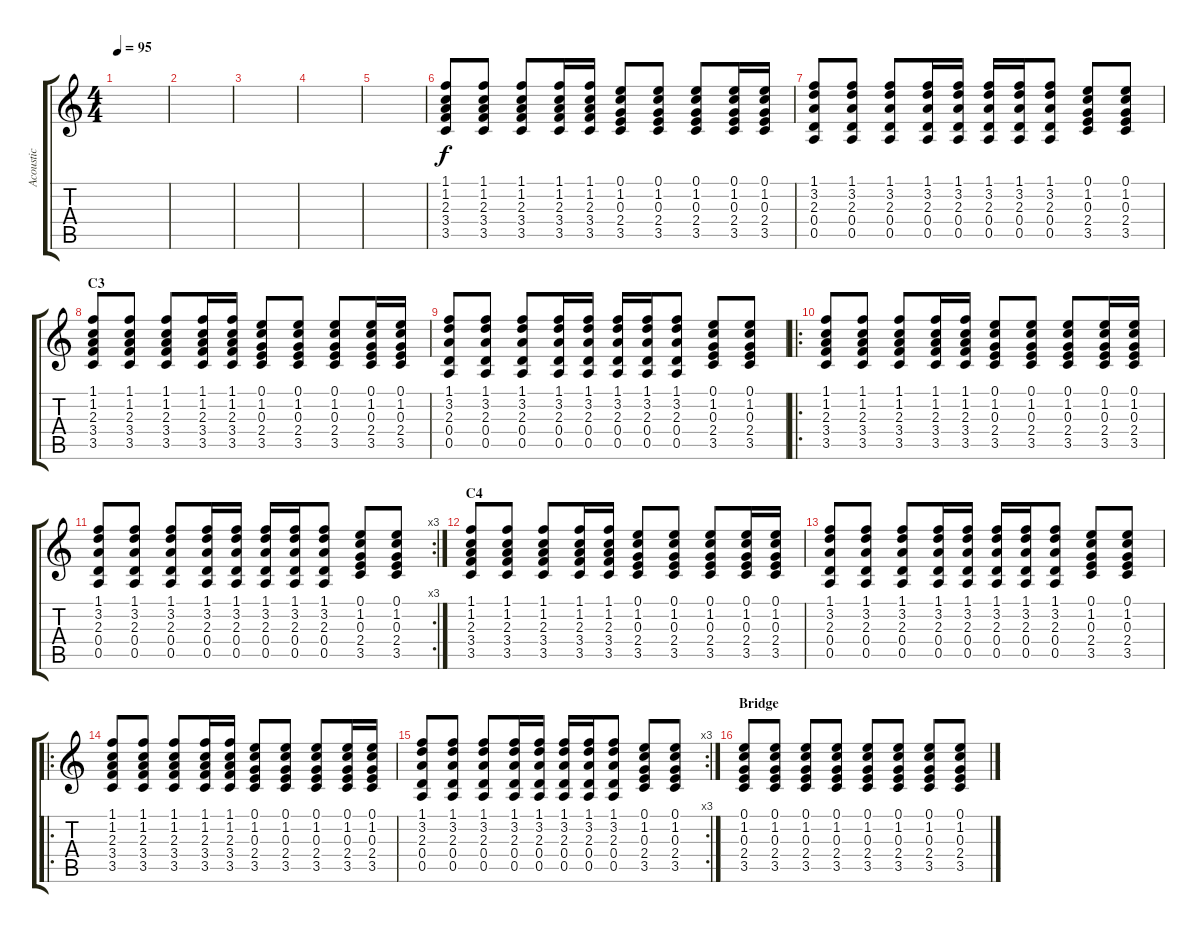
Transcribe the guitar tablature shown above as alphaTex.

\track ("Acoustic" "Acoustic") {instrument acousticguitarsteel}
\staff {score tabs}
\tuning (E4 B3 G3 D3 A2 E2) {hide}
\ts (4 4)
\tempo 95
\clef g2
\ks c
|
|
|
|
|
(1.1 1.2 2.3 3.4 3.5).8 (1.1 1.2 2.3 3.4 3.5).8 (1.1 1.2 2.3 3.4 3.5).8 (1.1 1.2 2.3 3.4 3.5).16 (1.1 1.2 2.3 3.4 3.5).16 (0.1 1.2 0.3 2.4 3.5).8 (0.1 1.2 0.3 2.4 3.5).8 (0.1 1.2 0.3 2.4 3.5).8 (0.1 1.2 0.3 2.4 3.5).16 (0.1 1.2 0.3 2.4 3.5).16 |
(1.1 3.2 2.3 0.4 0.5).8 (1.1 3.2 2.3 0.4 0.5).8 (1.1 3.2 2.3 0.4 0.5).8 (1.1 3.2 2.3 0.4 0.5).16 (1.1 3.2 2.3 0.4 0.5).16 (1.1 3.2 2.3 0.4 0.5).16 (1.1 3.2 2.3 0.4 0.5).16 (1.1 3.2 2.3 0.4 0.5).8 (0.1 1.2 0.3 2.4 3.5).8 (0.1 1.2 0.3 2.4 3.5).8 |
\section ("" "C3")
(1.1 1.2 2.3 3.4 3.5).8 (1.1 1.2 2.3 3.4 3.5).8 (1.1 1.2 2.3 3.4 3.5).8 (1.1 1.2 2.3 3.4 3.5).16 (1.1 1.2 2.3 3.4 3.5).16 (0.1 1.2 0.3 2.4 3.5).8 (0.1 1.2 0.3 2.4 3.5).8 (0.1 1.2 0.3 2.4 3.5).8 (0.1 1.2 0.3 2.4 3.5).16 (0.1 1.2 0.3 2.4 3.5).16 |
(1.1 3.2 2.3 0.4 0.5).8 (1.1 3.2 2.3 0.4 0.5).8 (1.1 3.2 2.3 0.4 0.5).8 (1.1 3.2 2.3 0.4 0.5).16 (1.1 3.2 2.3 0.4 0.5).16 (1.1 3.2 2.3 0.4 0.5).16 (1.1 3.2 2.3 0.4 0.5).16 (1.1 3.2 2.3 0.4 0.5).8 (0.1 1.2 0.3 2.4 3.5).8 (0.1 1.2 0.3 2.4 3.5).8 |
\ro
(1.1 1.2 2.3 3.4 3.5).8 (1.1 1.2 2.3 3.4 3.5).8 (1.1 1.2 2.3 3.4 3.5).8 (1.1 1.2 2.3 3.4 3.5).16 (1.1 1.2 2.3 3.4 3.5).16 (0.1 1.2 0.3 2.4 3.5).8 (0.1 1.2 0.3 2.4 3.5).8 (0.1 1.2 0.3 2.4 3.5).8 (0.1 1.2 0.3 2.4 3.5).16 (0.1 1.2 0.3 2.4 3.5).16 |
\rc 3
(1.1 3.2 2.3 0.4 0.5).8 (1.1 3.2 2.3 0.4 0.5).8 (1.1 3.2 2.3 0.4 0.5).8 (1.1 3.2 2.3 0.4 0.5).16 (1.1 3.2 2.3 0.4 0.5).16 (1.1 3.2 2.3 0.4 0.5).16 (1.1 3.2 2.3 0.4 0.5).16 (1.1 3.2 2.3 0.4 0.5).8 (0.1 1.2 0.3 2.4 3.5).8 (0.1 1.2 0.3 2.4 3.5).8 |
\section ("" "C4")
(1.1 1.2 2.3 3.4 3.5).8 (1.1 1.2 2.3 3.4 3.5).8 (1.1 1.2 2.3 3.4 3.5).8 (1.1 1.2 2.3 3.4 3.5).16 (1.1 1.2 2.3 3.4 3.5).16 (0.1 1.2 0.3 2.4 3.5).8 (0.1 1.2 0.3 2.4 3.5).8 (0.1 1.2 0.3 2.4 3.5).8 (0.1 1.2 0.3 2.4 3.5).16 (0.1 1.2 0.3 2.4 3.5).16 |
(1.1 3.2 2.3 0.4 0.5).8 (1.1 3.2 2.3 0.4 0.5).8 (1.1 3.2 2.3 0.4 0.5).8 (1.1 3.2 2.3 0.4 0.5).16 (1.1 3.2 2.3 0.4 0.5).16 (1.1 3.2 2.3 0.4 0.5).16 (1.1 3.2 2.3 0.4 0.5).16 (1.1 3.2 2.3 0.4 0.5).8 (0.1 1.2 0.3 2.4 3.5).8 (0.1 1.2 0.3 2.4 3.5).8 |
\ro
(1.1 1.2 2.3 3.4 3.5).8 (1.1 1.2 2.3 3.4 3.5).8 (1.1 1.2 2.3 3.4 3.5).8 (1.1 1.2 2.3 3.4 3.5).16 (1.1 1.2 2.3 3.4 3.5).16 (0.1 1.2 0.3 2.4 3.5).8 (0.1 1.2 0.3 2.4 3.5).8 (0.1 1.2 0.3 2.4 3.5).8 (0.1 1.2 0.3 2.4 3.5).16 (0.1 1.2 0.3 2.4 3.5).16 |
\rc 3
(1.1 3.2 2.3 0.4 0.5).8 (1.1 3.2 2.3 0.4 0.5).8 (1.1 3.2 2.3 0.4 0.5).8 (1.1 3.2 2.3 0.4 0.5).16 (1.1 3.2 2.3 0.4 0.5).16 (1.1 3.2 2.3 0.4 0.5).16 (1.1 3.2 2.3 0.4 0.5).16 (1.1 3.2 2.3 0.4 0.5).8 (0.1 1.2 0.3 2.4 3.5).8 (0.1 1.2 0.3 2.4 3.5).8 |
\section ("" "Bridge")
(0.1 1.2 0.3 2.4 3.5).8 (0.1 1.2 0.3 2.4 3.5).8 (0.1 1.2 0.3 2.4 3.5).8 (0.1 1.2 0.3 2.4 3.5).8 (0.1 1.2 0.3 2.4 3.5).8 (0.1 1.2 0.3 2.4 3.5).8 (0.1 1.2 0.3 2.4 3.5).8 (0.1 1.2 0.3 2.4 3.5).8
